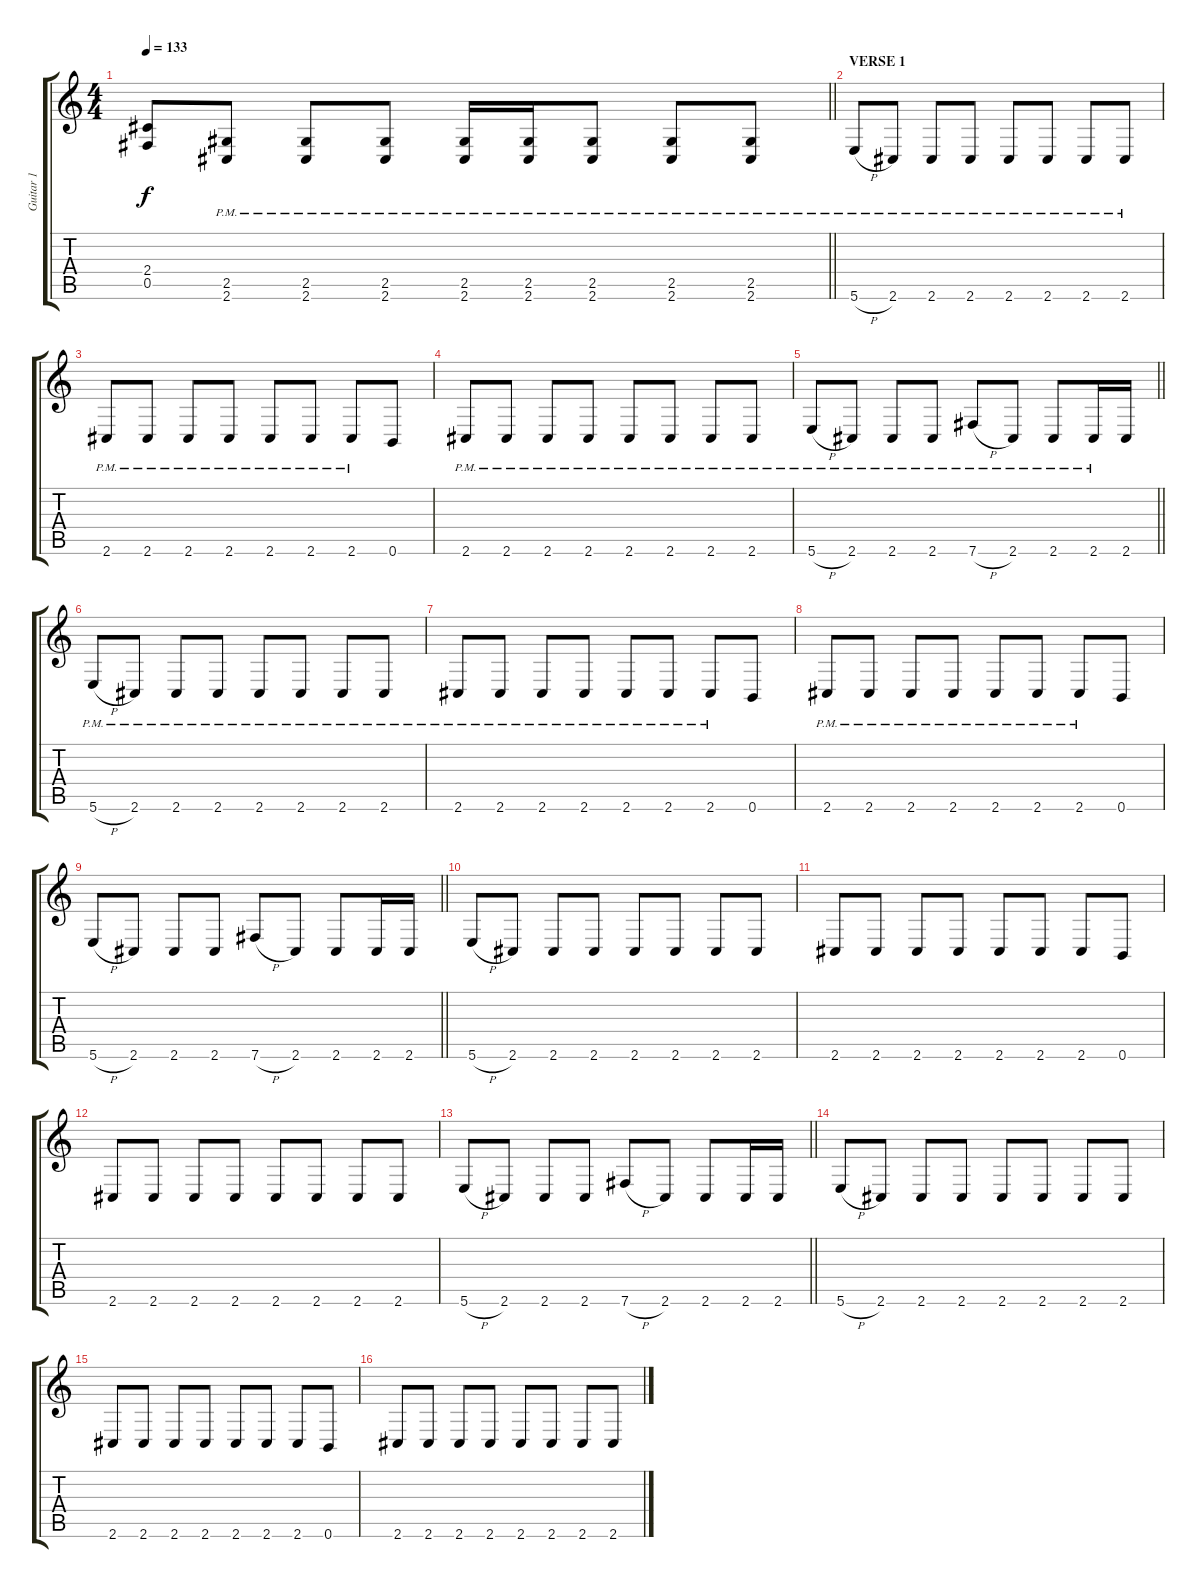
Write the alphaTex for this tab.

\track ("Guitar 1" "Guitar 1") {instrument distortionguitar}
\staff {score tabs}
\tuning (Db4 Ab3 E3 B2 Gb2 B1) {hide}
\ts (4 4)
\tempo 133
\clef g2
\barLineRight lightlight
\ks c
(2.4 0.5).8{dy f} (2.5{pm} 2.6{pm}).8 (2.5{pm} 2.6{pm}).8 (2.5{pm} 2.6{pm}).8 (2.5{pm} 2.6{pm}).16 (2.5{pm} 2.6{pm}).16 (2.5{pm} 2.6{pm}).8 (2.5{pm} 2.6{pm}).8 (2.5{pm} 2.6{pm}).8 |
\section ("" "VERSE 1")
5.6{h pm}.8{balance 8} 2.6{pm}.8 2.6{pm}.8 2.6{pm}.8 2.6{pm}.8 2.6{pm}.8 2.6{pm}.8 2.6{pm}.8 |
2.6{pm}.8 2.6{pm}.8 2.6{pm}.8 2.6{pm}.8 2.6{pm}.8 2.6{pm}.8 2.6{pm}.8 0.6.8 |
2.6{pm}.8 2.6{pm}.8 2.6{pm}.8 2.6{pm}.8 2.6{pm}.8 2.6{pm}.8 2.6{pm}.8 2.6{pm}.8 |
\barLineRight lightlight
5.6{h pm}.8 2.6{pm}.8 2.6{pm}.8 2.6{pm}.8 7.6{h pm}.8 2.6{pm}.8 2.6{pm}.8 2.6{pm}.16 2.6.16 |
5.6{h pm}.8 2.6{pm}.8 2.6{pm}.8 2.6{pm}.8 2.6{pm}.8 2.6{pm}.8 2.6{pm}.8 2.6{pm}.8 |
2.6{pm}.8 2.6{pm}.8 2.6{pm}.8 2.6{pm}.8 2.6{pm}.8 2.6{pm}.8 2.6{pm}.8 0.6.8 |
2.6{pm}.8 2.6{pm}.8 2.6{pm}.8 2.6{pm}.8 2.6{pm}.8 2.6{pm}.8 2.6{pm}.8 0.6.8 |
\barLineRight lightlight
5.6{h}.8 2.6.8 2.6.8 2.6.8 7.6{h}.8 2.6.8 2.6.8 2.6.16 2.6.16 |
\section ("" "")
5.6{h}.8 2.6.8 2.6.8 2.6.8 2.6.8 2.6.8 2.6.8 2.6.8 |
2.6.8 2.6.8 2.6.8 2.6.8 2.6.8 2.6.8 2.6.8 0.6.8 |
2.6.8 2.6.8 2.6.8 2.6.8 2.6.8 2.6.8 2.6.8 2.6.8 |
\barLineRight lightlight
5.6{h}.8 2.6.8 2.6.8 2.6.8 7.6{h}.8 2.6.8 2.6.8 2.6.16 2.6.16 |
5.6{h}.8 2.6.8 2.6.8 2.6.8 2.6.8 2.6.8 2.6.8 2.6.8 |
2.6.8 2.6.8 2.6.8 2.6.8 2.6.8 2.6.8 2.6.8 0.6.8 |
2.6.8 2.6.8 2.6.8 2.6.8 2.6.8 2.6.8 2.6.8 2.6.8
